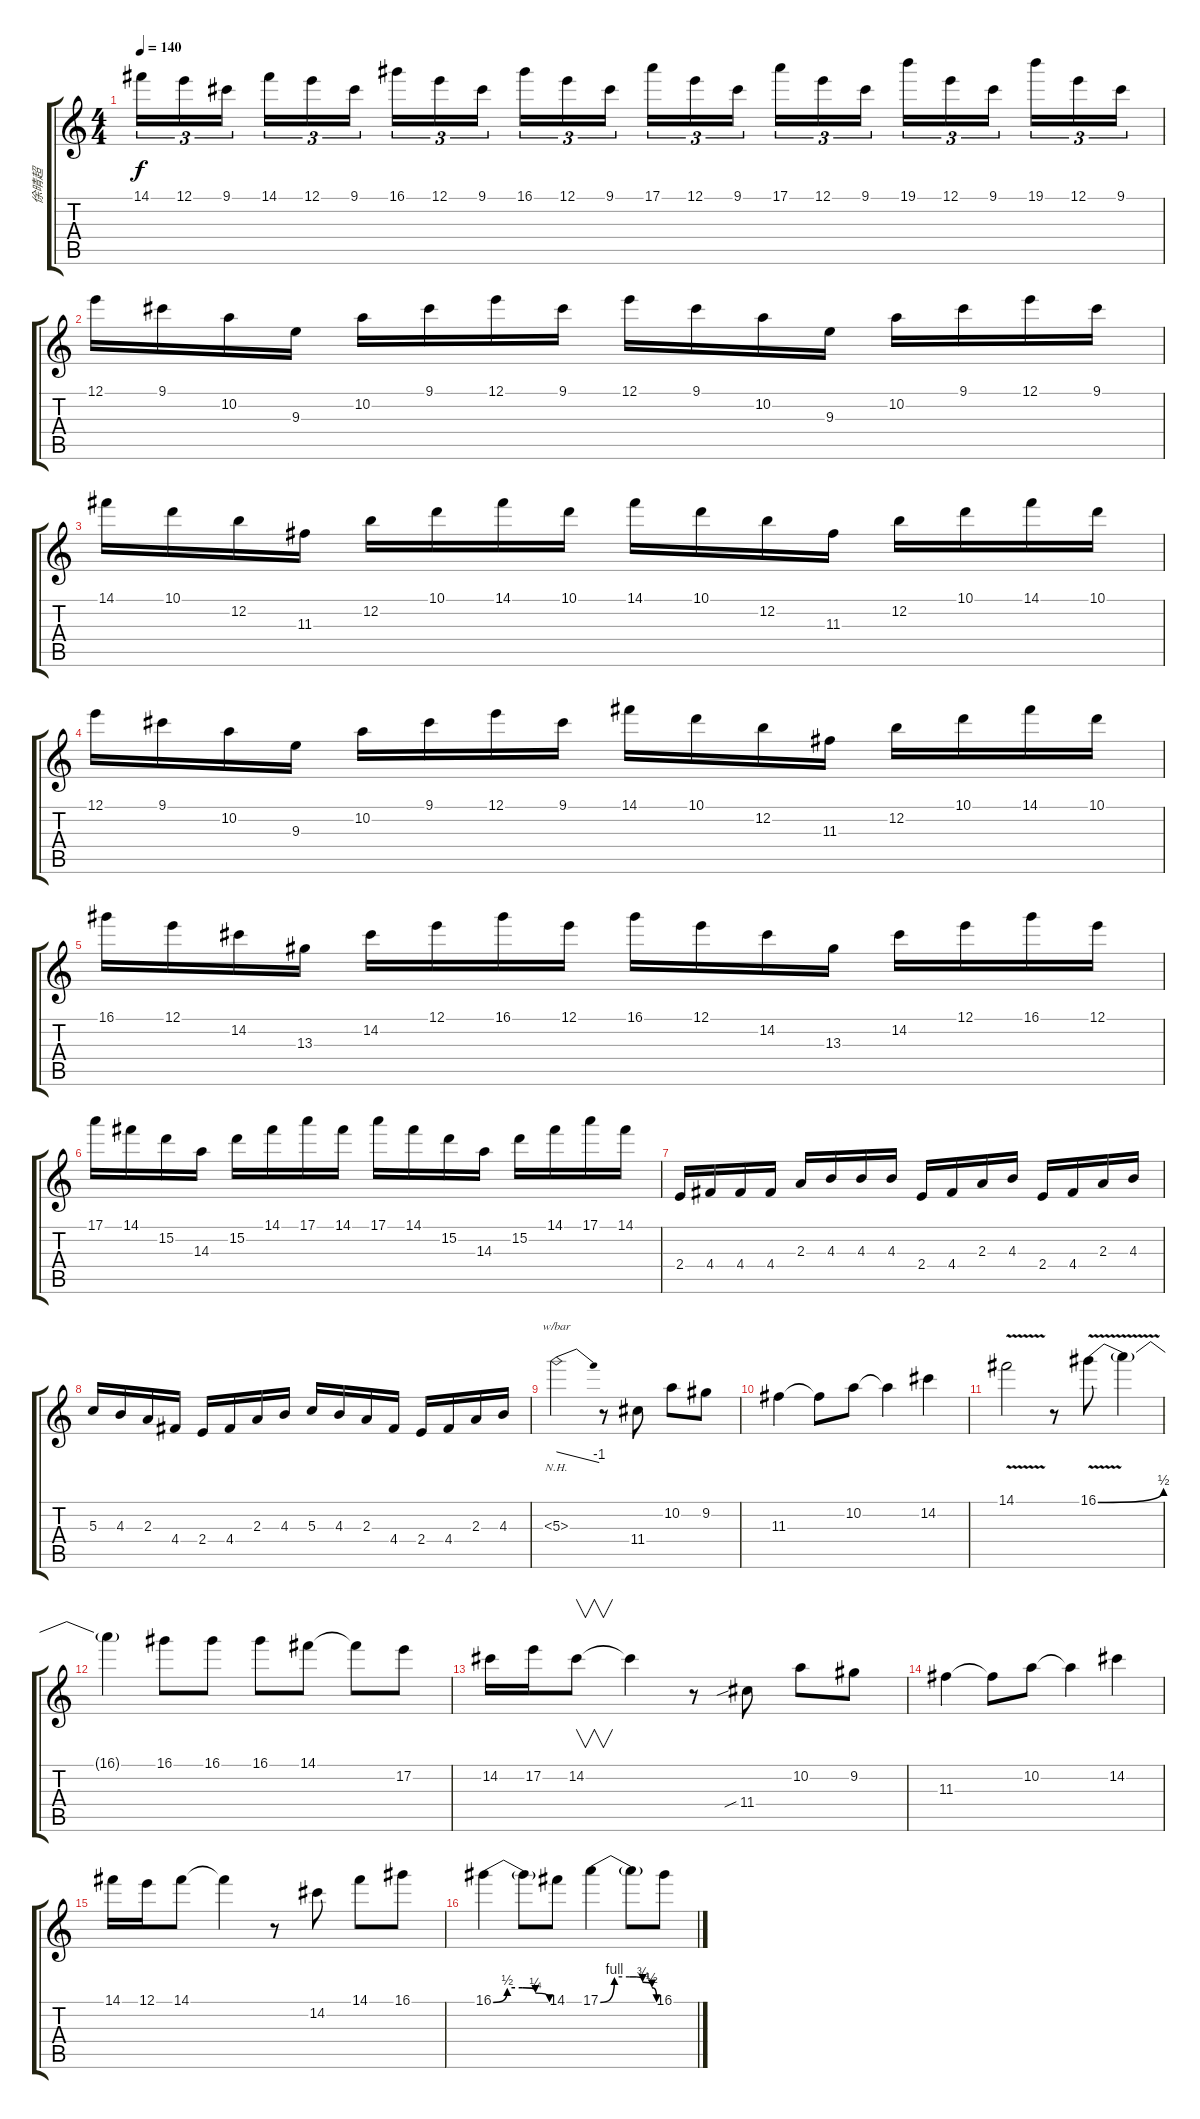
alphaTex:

\track ("俆晴超" "俆晴超") {instrument distortionguitar}
\staff {score tabs}
\tuning (E4 B3 G3 D3 A2 E2) {hide}
\ts (4 4)
\tempo 140
\clef g2
\ks c
14.1.16{tu (3 2) dy f} 12.1.16{tu (3 2)} 9.1.16{tu (3 2) beam splitsecondary} 14.1.16{tu (3 2)} 12.1.16{tu (3 2)} 9.1.16{tu (3 2)} 16.1.16{tu (3 2)} 12.1.16{tu (3 2)} 9.1.16{tu (3 2) beam splitsecondary} 16.1.16{tu (3 2)} 12.1.16{tu (3 2)} 9.1.16{tu (3 2)} 17.1.16{tu (3 2)} 12.1.16{tu (3 2)} 9.1.16{tu (3 2) beam splitsecondary} 17.1.16{tu (3 2)} 12.1.16{tu (3 2)} 9.1.16{tu (3 2)} 19.1.16{tu (3 2)} 12.1.16{tu (3 2)} 9.1.16{tu (3 2) beam splitsecondary} 19.1.16{tu (3 2)} 12.1.16{tu (3 2)} 9.1.16{tu (3 2)} |
12.1.16 9.1.16 10.2.16 9.3.16 10.2.16 9.1.16 12.1.16 9.1.16 12.1.16 9.1.16 10.2.16 9.3.16 10.2.16 9.1.16 12.1.16 9.1.16 |
14.1.16 10.1.16 12.2.16 11.3.16 12.2.16 10.1.16 14.1.16 10.1.16 14.1.16 10.1.16 12.2.16 11.3.16 12.2.16 10.1.16 14.1.16 10.1.16 |
12.1.16 9.1.16 10.2.16 9.3.16 10.2.16 9.1.16 12.1.16 9.1.16 14.1.16 10.1.16 12.2.16 11.3.16 12.2.16 10.1.16 14.1.16 10.1.16 |
16.1.16 12.1.16 14.2.16 13.3.16 14.2.16 12.1.16 16.1.16 12.1.16 16.1.16 12.1.16 14.2.16 13.3.16 14.2.16 12.1.16 16.1.16 12.1.16 |
17.1.16 14.1.16 15.2.16 14.3.16 15.2.16 14.1.16 17.1.16 14.1.16 17.1.16 14.1.16 15.2.16 14.3.16 15.2.16 14.1.16{txt ""} 17.1.16 14.1.16 |
2.4.16 4.4.16 4.4.16 4.4.16 2.3.16 4.3.16 4.3.16 4.3.16 2.4.16 4.4.16 2.3.16 4.3.16 2.4.16 4.4.16 2.3.16 4.3.16 |
5.3.16 4.3.16 2.3.16 4.4.16 2.4.16 4.4.16 2.3.16 4.3.16 5.3.16 4.3.16 2.3.16 4.4.16 2.4.16 4.4.16 2.3.16 4.3.16 |
5.3{nh}.2{tbe (dive default 0 0 60 -4)} r.8 11.4.8 10.2.8 9.2.8 |
11.3.4 11.3{t}.8 10.2.8 10.2{t}.4 14.2.4 |
14.1{v}.2 r.8 16.1{be (bend 0 0 60 2) v}.8 16.1{t}.4 |
16.1{t}.4 16.1.8 16.1.8 16.1.8 14.1.8 14.1{t}.8 17.2.8 |
14.2.16 17.2.16 14.2.8{v} 14.2{t}.4 r.8 11.4{sib}.8 10.2.8 9.2.8 |
11.3.4 11.3{t}.8 10.2.8 10.2{t}.4 14.2.4 |
14.1.16 12.1.16 14.1.8 14.1{t}.4 r.8 14.2.8 14.1.8 16.1.8 |
16.1{be (custom 0 0 15 2 31 2 45 1 60 0)}.4 16.1{t}.8 14.1.8 17.1{be (custom 0 0 15 4 31 4 38 4 45 3 55 2 60 0)}.4 17.1{t}.8 16.1.8
